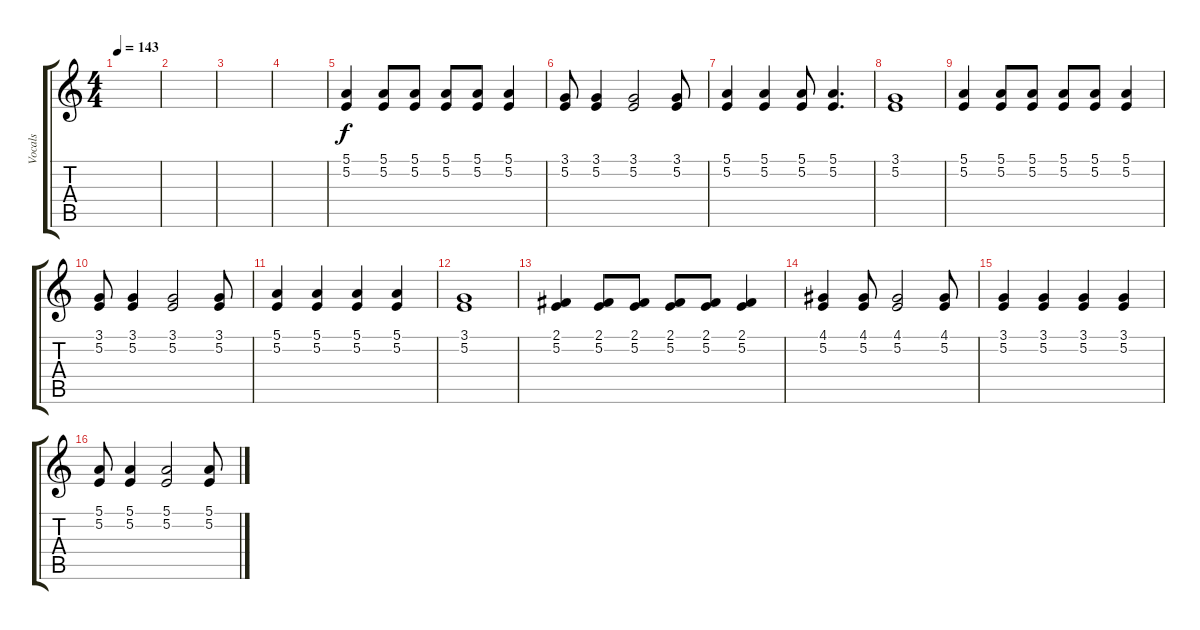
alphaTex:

\track ("Vocals" "Vocals") {instrument vibraphone}
\staff {score tabs}
\tuning (E4 B3 G3 D3 A2 E2) {hide}
\ts (4 4)
\tempo 143
\clef g2
\ks c
|
|
|
|
(5.1 5.2).4 (5.1 5.2).8 (5.1 5.2).8 (5.1 5.2).8 (5.1 5.2).8 (5.1 5.2).4 |
(3.1 5.2).8 (3.1 5.2).4 (3.1 5.2).2 (3.1 5.2).8 |
(5.1 5.2).4 (5.1 5.2).4 (5.1 5.2).8 (5.1 5.2).4{d} |
(3.1 5.2).1 |
(5.1 5.2).4 (5.1 5.2).8 (5.1 5.2).8 (5.1 5.2).8 (5.1 5.2).8 (5.1 5.2).4 |
(3.1 5.2).8 (3.1 5.2).4 (3.1 5.2).2 (3.1 5.2).8 |
(5.1 5.2).4 (5.1 5.2).4 (5.1 5.2).4 (5.1 5.2).4 |
(3.1 5.2).1 |
(2.1 5.2).4 (2.1 5.2).8 (2.1 5.2).8 (2.1 5.2).8 (2.1 5.2).8 (2.1 5.2).4 |
(4.1 5.2).4 (4.1 5.2).8 (4.1 5.2).2 (4.1 5.2).8 |
(3.1 5.2).4 (3.1 5.2).4 (3.1 5.2).4 (3.1 5.2).4 |
(5.1 5.2).8 (5.1 5.2).4 (5.1 5.2).2 (5.1 5.2).8
